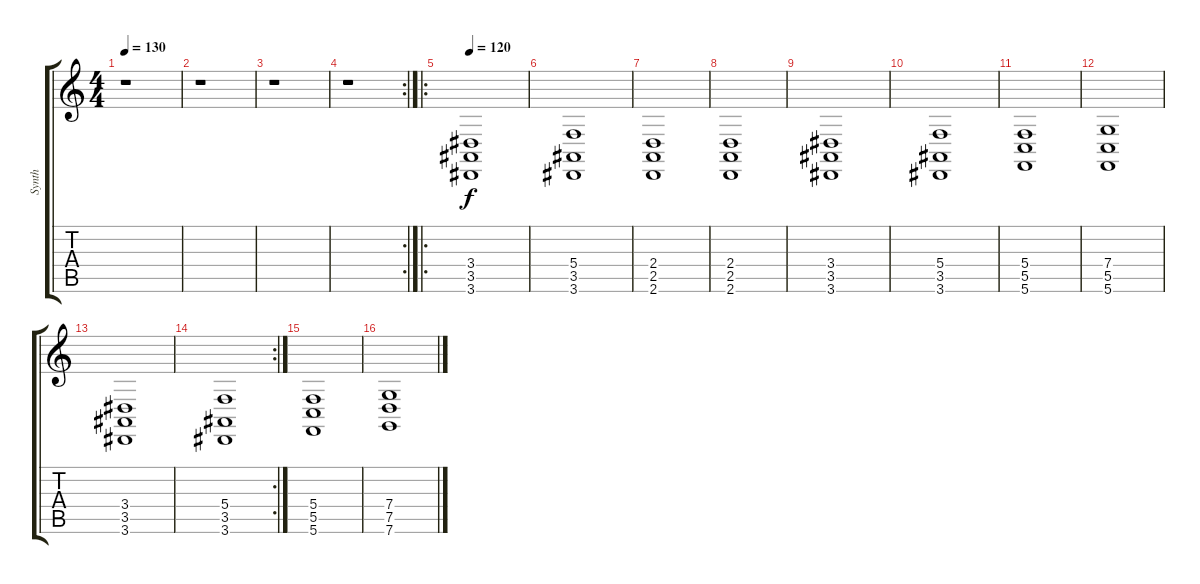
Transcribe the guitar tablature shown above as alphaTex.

\track ("Synth" "Synth") {instrument stringensemble1}
\staff {score tabs}
\tuning (D4 A3 F3 C3 G2 C2) {hide}
\ts (4 4)
\tempo 130
\clef g2
\ks c
r.1{dy f} |
r.1 |
r.1 |
\rc 2
r.1 |
\ro
\tempo 120
(3.4 3.5 3.6).1 |
(5.4 3.5 3.6).1 |
(2.4 2.5 2.6).1 |
(2.4 2.5 2.6).1 |
(3.4 3.5 3.6).1 |
(5.4 3.5 3.6).1 |
(5.4 5.5 5.6).1 |
(7.4 5.5 5.6).1 |
(3.4 3.5 3.6).1 |
\rc 2
(5.4 3.5 3.6).1 |
(5.4 5.5 5.6).1 |
(7.4 7.5 7.6).1
